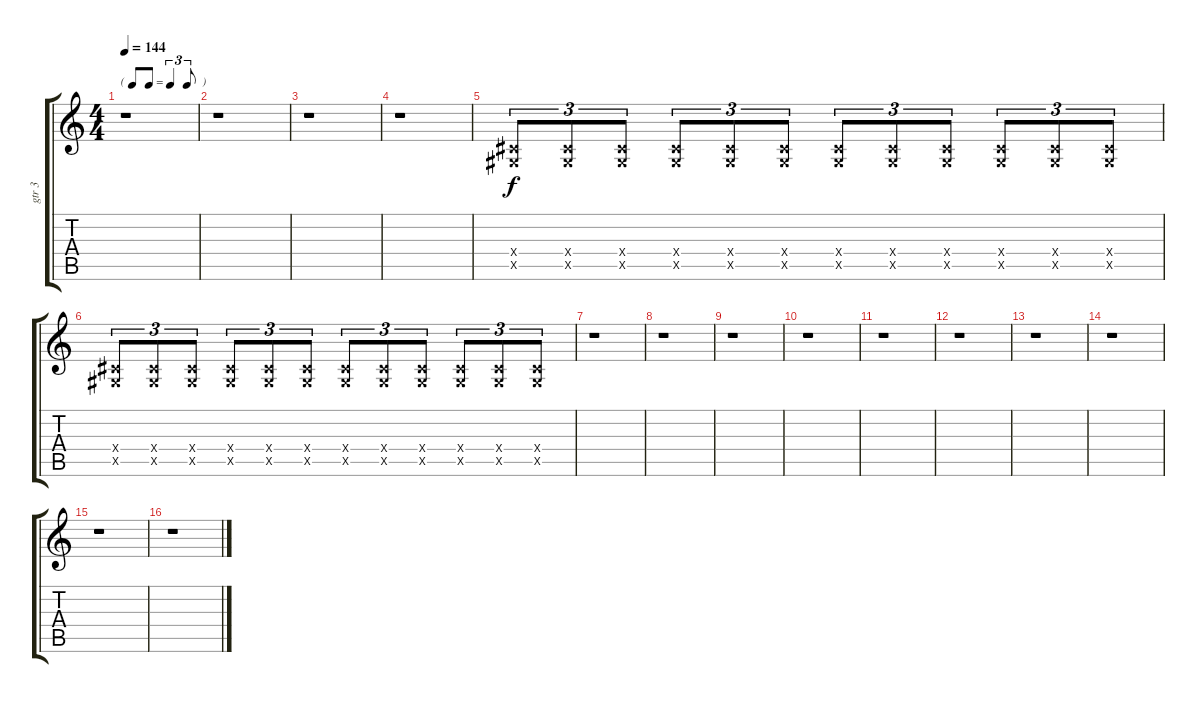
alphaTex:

\track ("gtr 3" "gtr 3") {instrument distortionguitar}
\staff {score tabs}
\tuning (E4 B3 G3 D3 A2 E2) {hide}
\ts (4 4)
\tf triplet8th
\tempo 144
\clef g2
\ks c
r.1{dy f instrument distortionguitar} |
r.1 |
r.1 |
r.1 |
(-1.4{x} -1.5{x}).8{tu (3 2)} (-1.4{x} -1.5{x}).8{tu (3 2)} (-1.4{x} -1.5{x}).8{tu (3 2)} (-1.4{x} -1.5{x}).8{tu (3 2)} (-1.4{x} -1.5{x}).8{tu (3 2)} (-1.4{x} -1.5{x}).8{tu (3 2)} (-1.4{x} -1.5{x}).8{tu (3 2)} (-1.4{x} -1.5{x}).8{tu (3 2)} (-1.4{x} -1.5{x}).8{tu (3 2)} (-1.4{x} -1.5{x}).8{tu (3 2)} (-1.4{x} -1.5{x}).8{tu (3 2)} (-1.4{x} -1.5{x}).8{tu (3 2)} |
(-1.4{x} -1.5{x}).8{tu (3 2)} (-1.4{x} -1.5{x}).8{tu (3 2)} (-1.4{x} -1.5{x}).8{tu (3 2)} (-1.4{x} -1.5{x}).8{tu (3 2)} (-1.4{x} -1.5{x}).8{tu (3 2)} (-1.4{x} -1.5{x}).8{tu (3 2)} (-1.4{x} -1.5{x}).8{tu (3 2)} (-1.4{x} -1.5{x}).8{tu (3 2)} (-1.4{x} -1.5{x}).8{tu (3 2)} (-1.4{x} -1.5{x}).8{tu (3 2)} (-1.4{x} -1.5{x}).8{tu (3 2)} (-1.4{x} -1.5{x}).8{tu (3 2)} |
r.1 |
r.1 |
r.1 |
r.1 |
r.1 |
r.1 |
r.1 |
r.1 |
r.1 |
r.1
